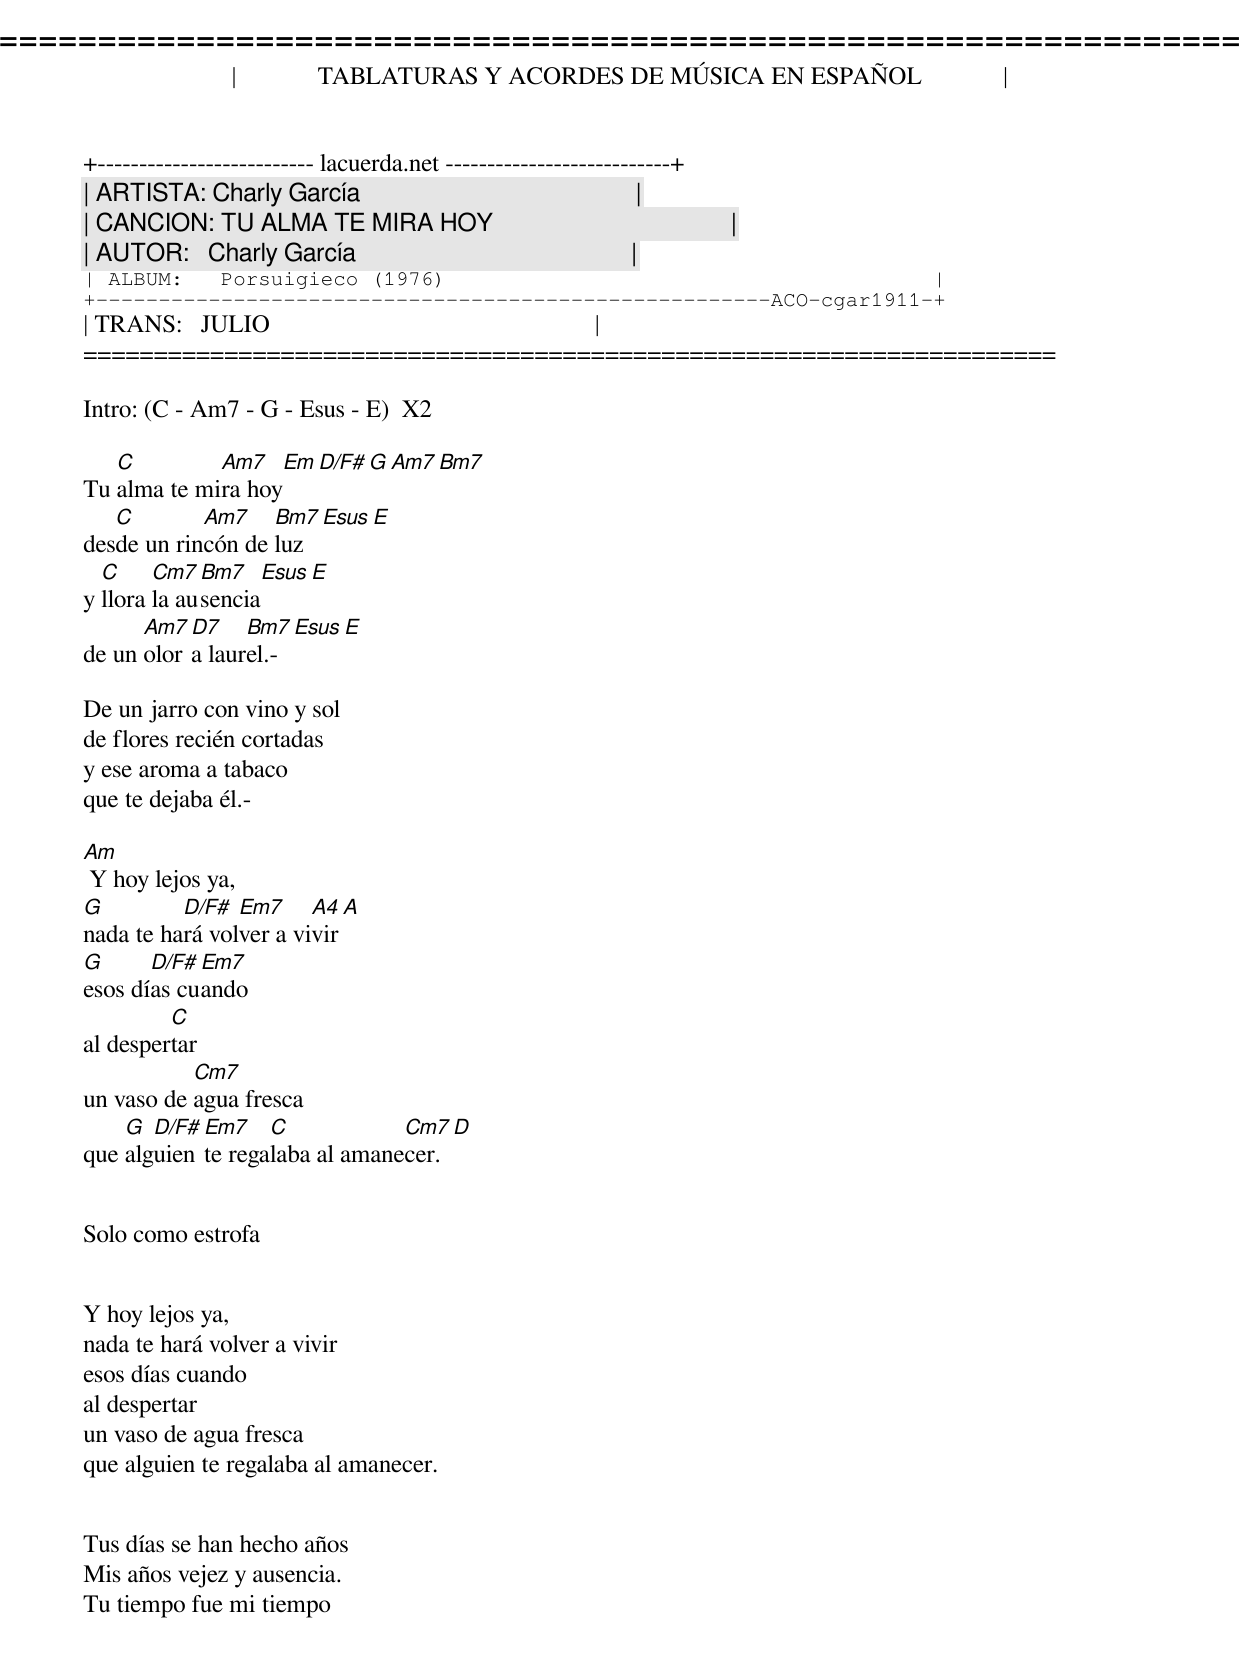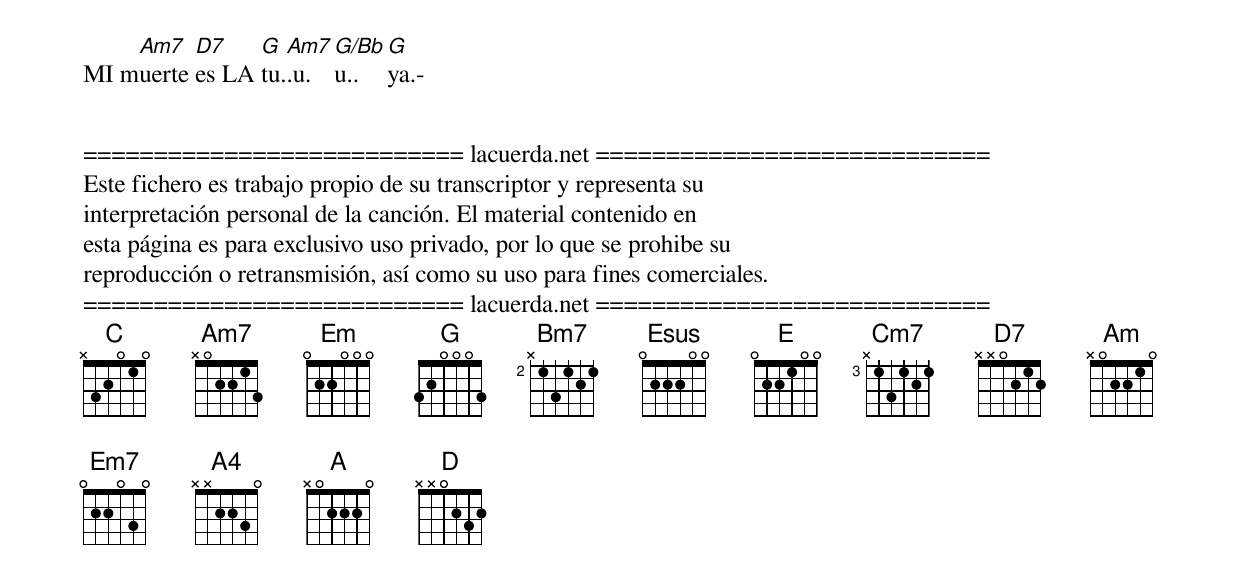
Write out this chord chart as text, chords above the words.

=====================================================================
|             TABLATURAS Y ACORDES DE MÚSICA EN ESPAÑOL             |
+-------------------------- lacuerda.net ---------------------------+
| ARTISTA: Charly García                                            |
| CANCION: TU ALMA TE MIRA HOY                                      |
| AUTOR:   Charly García                                            |
| ALBUM:   Porsuigieco (1976)                                       |
+------------------------------------------------------ACO-cgar1911-+
| TRANS:   JULIO                                                    |
=====================================================================

Intro: (C - Am7 - G - Esus - E)  X2

   C         Am7   Em   D/F#  G  Am7  Bm7
Tu alma te mira hoy
   C        Am7    Bm7  Esus  E
desde un rincón de luz
  C     Cm7  Bm7    Esus  E
y llora la ausencia
      Am7  D7    Bm7  Esus  E
de un olor a laurel.-

De un jarro con vino y sol
de flores recién cortadas
y ese aroma a tabaco
que te dejaba él.-

Am
 Y hoy lejos ya,
G         D/F#  Em7     A4  A
nada te hará volver a vivir
G      D/F# Em7
esos días cuando
         C
al despertar
           Cm7
un vaso de agua fresca
    G  D/F# Em7    C            Cm7   D
que alguien te regalaba al amanecer.


Solo como estrofa


Y hoy lejos ya,
nada te hará volver a vivir
esos días cuando
al despertar
un vaso de agua fresca
que alguien te regalaba al amanecer.


Tus días se han hecho años
Mis años vejez y ausencia.
Tu tiempo fue mi tiempo
    Am7   D7    G  Am7 G/Bb G
MI muerte es LA tu..u. u..  ya.-


=========================== lacuerda.net ============================
Este fichero es trabajo propio de su transcriptor y representa su
interpretación personal de la canción. El material contenido en
esta página es para exclusivo uso privado, por lo que se prohibe su
reproducción o retransmisión, así como su uso para fines comerciales.
=========================== lacuerda.net ============================
